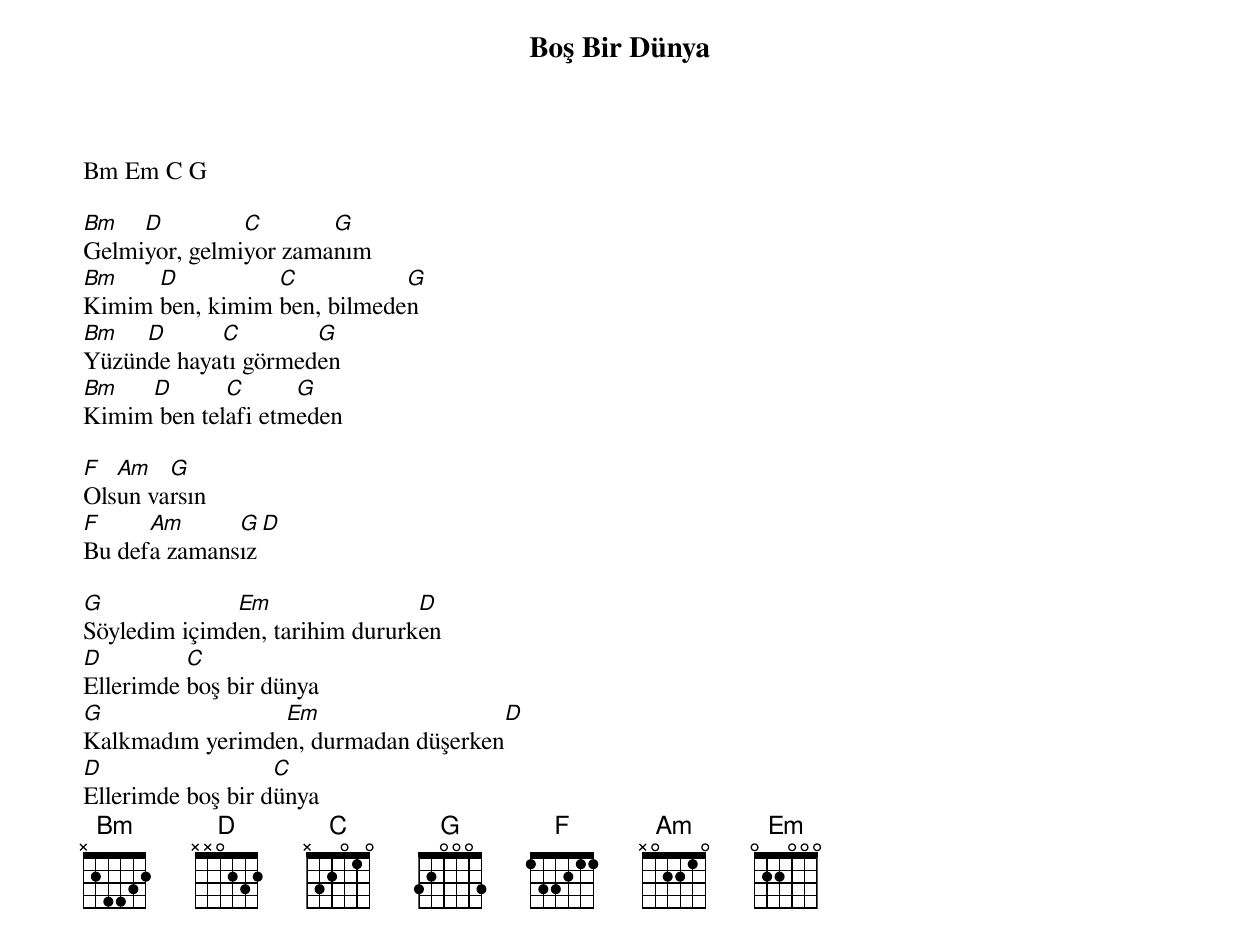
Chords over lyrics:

{title: Boş Bir Dünya}
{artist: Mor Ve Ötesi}

Bm Em C G

Bm   D         C       G
Gelmiyor, gelmiyor zamanım
Bm    D          C           G
Kimim ben, kimim ben, bilmeden
Bm   D      C        G
Yüzünde hayatı görmeden
Bm   D       C      G
Kimim ben telafi etmeden

F  Am   G
Olsun varsın
F     Am      G  D
Bu defa zamansız

G             Em                D
Söyledim içimden, tarihim dururken
D         C
Ellerimde boş bir dünya
G                Em                   D
Kalkmadım yerimden, durmadan düşerken
D                  C
Ellerimde boş bir dünya
